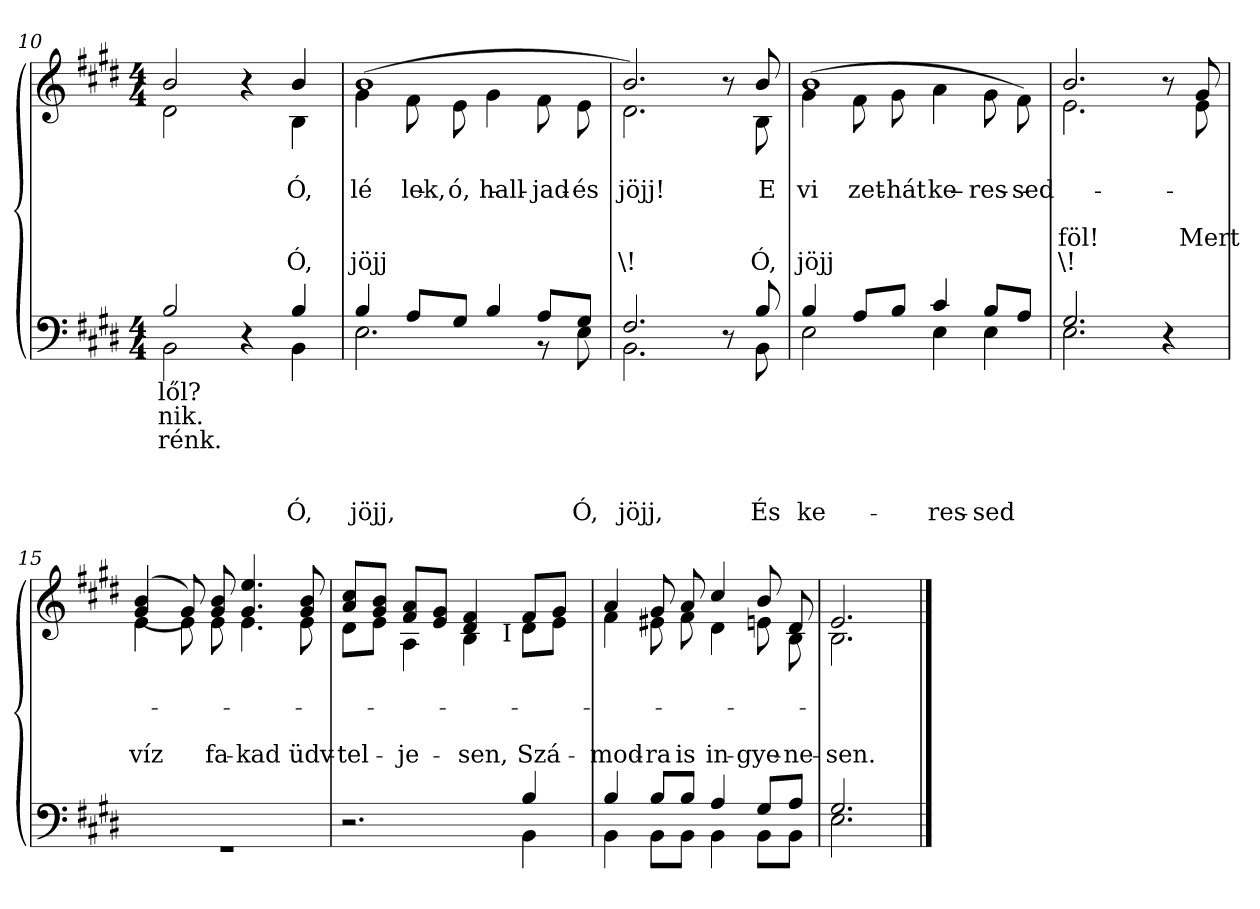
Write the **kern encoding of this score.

**kern	**text	**text	**text	**text	**text	**text	**kern	**text	**text	**text	**text	**text
*part2	*part2	*part2	*part2	*part2	*part2	*part2	*part1	*part1	*part1	*part1	*part1	*part1
*staff2	*staff2	*staff2	*staff2	*staff2	*staff2	*staff2	*staff1	*staff1	*staff1	*staff1	*staff1	*staff1
*clefF4	*	*	*	*	*	*	*clefG2	*	*	*	*	*
*k[f#c#g#d#]	*	*	*	*	*	*	*k[f#c#g#d#]	*	*	*	*	*
*c#:	*	*	*	*	*	*	*c#:	*	*	*	*	*
*M4/4	*	*	*	*	*	*	*M4/4	*	*	*	*	*
=10	=10	=10	=10	=10	=10	=10	=10	=10	=10	=10	=10	=10
*^	*	*	*	*	*	*	*	*	*	*	*	*
!	!	!LO:LY:a	!LO:LY:a	!LO:LY:a	!	!	!	!	!	!	!	!	!
*	*	*	*	*	*	*	*	*^	*	*	*	*	*
2B/	2BB\	-lől?	-nik.	-rénk.	.	.	.	2b/	2d#\	.	.	.	.	.
4ryy	4r	.	.	.	.	.	.	4ryy	4r	.	.	.	.	.
!	!	!	!	!	!	!	!LO:LY:b	!	!	!	!	!	!	!
!	!	!	!	!	!	!	!	!	!	!	!	!	!	!LO:LY:a
!	!	!	!	!	!	!	!	!	!	!	!LO:LY:b	!	!	!
4B/	4BB\	.	.	.	.	.	Ó,	4b/	4B\	.	Ó,	.	.	Ó,
=11	=11	=11	=11	=11	=11	=11	=11	=11	=11	=11	=11	=11	=11	=11
!	!	!	!	!	!	!	!LO:LY:b	!	!	!	!	!	!	!
!	!	!	!	!	!	!	!	!	!	!	!	!	!	!LO:LY:a
!	!	!	!	!	!	!	!	!	!	!	!LO:LY:b	!	!	!
4B/	2.E\	.	.	.	.	.	jöjj,	(>1b	4g#\	.	lé-	.	.	jöjj
!	!	!	!	!	!	!	!	!	!	!	!LO:LY:b	!	!	!
8A/L	.	.	.	.	.	.	.	.	8f#\	.	-lek,	.	.	.
!	!	!	!	!	!	!	!	!	!	!	!LO:LY:b	!	!	!
8G#/J	.	.	.	.	.	.	.	.	8e\	.	ó,	.	.	.
!	!	!	!	!	!	!	!	!	!	!	!LO:LY:b	!	!	!
4B/	.	.	.	.	.	.	.	.	4g#\	.	hall-	.	.	.
!	!	!	!	!	!	!	!	!	!	!	!LO:LY:b	!	!	!
8A/L	8rBB	.	.	.	.	.	.	.	8f#\	.	-jad	.	.	.
!	!	!	!	!	!	!	!LO:LY:b	!	!	!	!	!	!	!
!	!	!	!	!	!	!	!	!	!	!	!LO:LY:b	!	!	!
8G#/J	8E\	.	.	.	.	.	Ó,	.	8e\	.	és	.	.	.
=12	=12	=12	=12	=12	=12	=12	=12	=12	=12	=12	=12	=12	=12	=12
!	!	!	!	!	!	!	!LO:LY:b	!	!	!	!	!	!	!
!	!	!	!	!	!	!	!	!	!	!	!	!	!	!LO:LY:a
!	!	!	!	!	!	!	!	!	!	!	!LO:LY:b	!	!	!
2.F#/	2.BB\	.	.	.	.	.	jöjj,	2.b/)	2.d#\	.	jöjj!	.	.	\!
8ryy	8r	.	.	.	.	.	.	8ryy	8r	.	.	.	.	.
!	!	!	!	!	!	!	!LO:LY:b	!	!	!	!	!	!	!
!	!	!	!	!	!	!	!	!	!	!	!	!	!	!LO:LY:a
!	!	!	!	!	!	!	!	!	!	!	!LO:LY:b	!	!	!
8B/	8BB\	.	.	.	.	.	És	8b/	8B\	.	E	.	.	Ó,
=13	=13	=13	=13	=13	=13	=13	=13	=13	=13	=13	=13	=13	=13	=13
!	!	!	!	!	!	!	!LO:LY:b	!	!	!	!	!	!	!
!	!	!	!	!	!	!	!	!	!	!	!	!	!	!LO:LY:a
!	!	!	!	!	!	!	!	!	!	!	!LO:LY:b	!	!	!
4B/	2E\	.	.	.	.	.	ke-	(>1b	4g#\	.	vi-	.	.	jöjj
!	!	!	!	!	!	!	!	!	!	!	!LO:LY:b	!	!	!
8A/L	.	.	.	.	.	.	.	.	8f#\	.	-zet	.	.	.
!	!	!	!	!	!	!	!	!	!	!	!LO:LY:b	!	!	!
8B/J	.	.	.	.	.	.	.	.	8g#\	.	hát	.	.	.
!	!	!	!	!	!	!	!LO:LY:b	!	!	!	!	!	!	!
!	!	!	!	!	!	!	!	!	!	!	!LO:LY:b	!	!	!
4c#/	4E\	.	.	.	.	.	-res-	.	4a\	.	ke-	.	.	.
!	!	!	!	!	!	!	!LO:LY:b	!	!	!	!	!	!	!
!	!	!	!	!	!	!	!	!	!	!	!LO:LY:b	!	!	!
8B/L	4E\	.	.	.	.	.	-sed	.	8g#\	.	-res-	.	.	.
!	!	!	!	!	!	!	!	!	!	!	!LO:LY:b	!	!	!
8A/J	.	.	.	.	.	.	.	.	8f#\)	.	-sed	.	.	.
!!LO:LB:g=z	!!
=14	=14	=14	=14	=14	=14	=14	=14	=14	=14	=14	=14	=14	=14	=14
!	!	!	!	!	!	!	!	!	!	!	!	!	!	!LO:LY:a
!	!	!	!	!	!	!	!	!	!	!	!	!	!LO:LY:b	!
2.G#/	2.E\	.	.	.	.	.	.	2.b/	2.e\	.	.	.	föl!	\!
4ryy	4r	.	.	.	.	.	.	8ryy	8r	.	.	.	.	.
!	!	!	!	!	!	!	!	!	!	!	!	!	!LO:LY:b	!
.	.	.	.	.	.	.	.	8g#/	8e\	.	.	.	Mert	.
=15	=15	=15	=15	=15	=15	=15	=15	=15	=15	=15	=15	=15	=15	=15
!	!	!	!	!	!	!	!	!	!	!	!	!	!LO:LY:b	!
1ryy	1r	.	.	.	.	.	.	(<(>4g#/ 4b/	4e\	.	.	.	víz	.
.	.	.	.	.	.	.	.	8g#/))	8e\	.	.	.	.	.
!	!	!	!	!	!	!	!	!	!	!	!	!	!LO:LY:b	!
.	.	.	.	.	.	.	.	8g#/ 8b/	8e\	.	.	.	fa-	.
!	!	!	!	!	!	!	!	!	!	!	!	!	!LO:LY:b	!
.	.	.	.	.	.	.	.	4.g#/ 4.ee/	4.e\	.	.	.	-kad	.
!	!	!	!	!	!	!	!	!	!	!	!	!	!LO:LY:b	!
.	.	.	.	.	.	.	.	8g#/ 8b/	8e\	.	.	.	üdv-	.
=16	=16	=16	=16	=16	=16	=16	=16	=16	=16	=16	=16	=16	=16	=16
!	!	!	!	!	!	!	!	!	!	!	!	!	!LO:LY:b	!
*	*	*	*	*	*	*	*	*	*^	*	*	*	*	*
2.ryy	2.r	.	.	.	.	.	.	8a/ 8cc#/L	8d#\L	2ryy	.	.	.	-tel-	.
.	.	.	.	.	.	.	.	8g#/ 8b/J	8e\J	.	.	.	.	.	.
!	!	!	!	!	!	!	!	!	!	!	!	!	!	!LO:LY:b	!
.	.	.	.	.	.	.	.	8f#/ 8a/L	4A\	.	.	.	.	-je-	.
.	.	.	.	.	.	.	.	8e/ 8g#/J	.	.	.	.	.	.	.
!	!	!	!	!	!	!	!	!	!	!	!	!	!	!LO:LY:b	!
.	.	.	.	.	.	.	.	4d#/ 4f#/	4B\	8.ryy	.	.	.	-sen,	.
!	!	!	!	!	!	!	!	!	!	!LO:TX:b:t=I	!	!	!	!	!
.	.	.	.	.	.	.	.	.	.	4ryy	.	.	.	.	.
!	!	!	!	!	!	!	!	!	!	!	!	!	!	!LO:LY:b	!
4B/	4BB\	.	.	.	.	.	.	8f#/L	8d#\L	.	.	.	.	Szá-	.
.	.	.	.	.	.	.	.	8g#/J	8e\J	.	.	.	.	.	.
.	.	.	.	.	.	.	.	.	.	16ryy	.	.	.	.	.
*	*	*	*	*	*	*	*	*	*v	*v	*	*	*	*	*
=17	=17	=17	=17	=17	=17	=17	=17	=17	=17	=17	=17	=17	=17	=17
*	*	*	*	*	*	*	*	*	*^	*	*	*	*	*
!	!	!	!	!	!	!	!	!	!	!	!	!	!	!LO:LY:b	!
*	*	*	*	*	*	*	*	*	*v	*v	*	*	*	*	*
4B/	4BB\	.	.	.	.	.	.	4a/	4f#\	.	.	.	-mod-	.
!	!	!	!	!	!	!	!	!	!	!	!	!	!LO:LY:b	!
8B/L	8BB\L	.	.	.	.	.	.	8g#/	8e#X\	.	.	.	-ra	.
!	!	!	!	!	!	!	!	!	!	!	!	!	!LO:LY:b	!
8B/J	8BB\J	.	.	.	.	.	.	8a/	8f#\	.	.	.	is	.
!	!	!	!	!	!	!	!	!	!	!	!	!	!LO:LY:b	!
4A/	4BB\	.	.	.	.	.	.	4cc#/	4d#\	.	.	.	in-	.
!	!	!	!	!	!	!	!	!	!	!	!	!	!LO:LY:b	!
8G#/L	8BB\L	.	.	.	.	.	.	8b/	8en\	.	.	.	-gye-	.
!	!	!	!	!	!	!	!	!	!	!	!	!	!LO:LY:b	!
8A/J	8BB\J	.	.	.	.	.	.	8d#/	8B\	.	.	.	-ne-	.
=18	=18	=18	=18	=18	=18	=18	=18	=18	=18	=18	=18	=18	=18	=18
!	!	!	!	!	!	!	!	!	!	!	!	!	!LO:LY:b	!
2.G#/	2.E\	.	.	.	.	.	.	2.e/	2.B\	.	.	.	-sen.	.
*v	*v	*	*	*	*	*	*	*	*	*	*	*	*	*
*	*	*	*	*	*	*	*v	*v	*	*	*	*	*
==	==	==	==	==	==	==	==	==	==	==	==	==
*-	*-	*-	*-	*-	*-	*-	*-	*-	*-	*-	*-	*-
